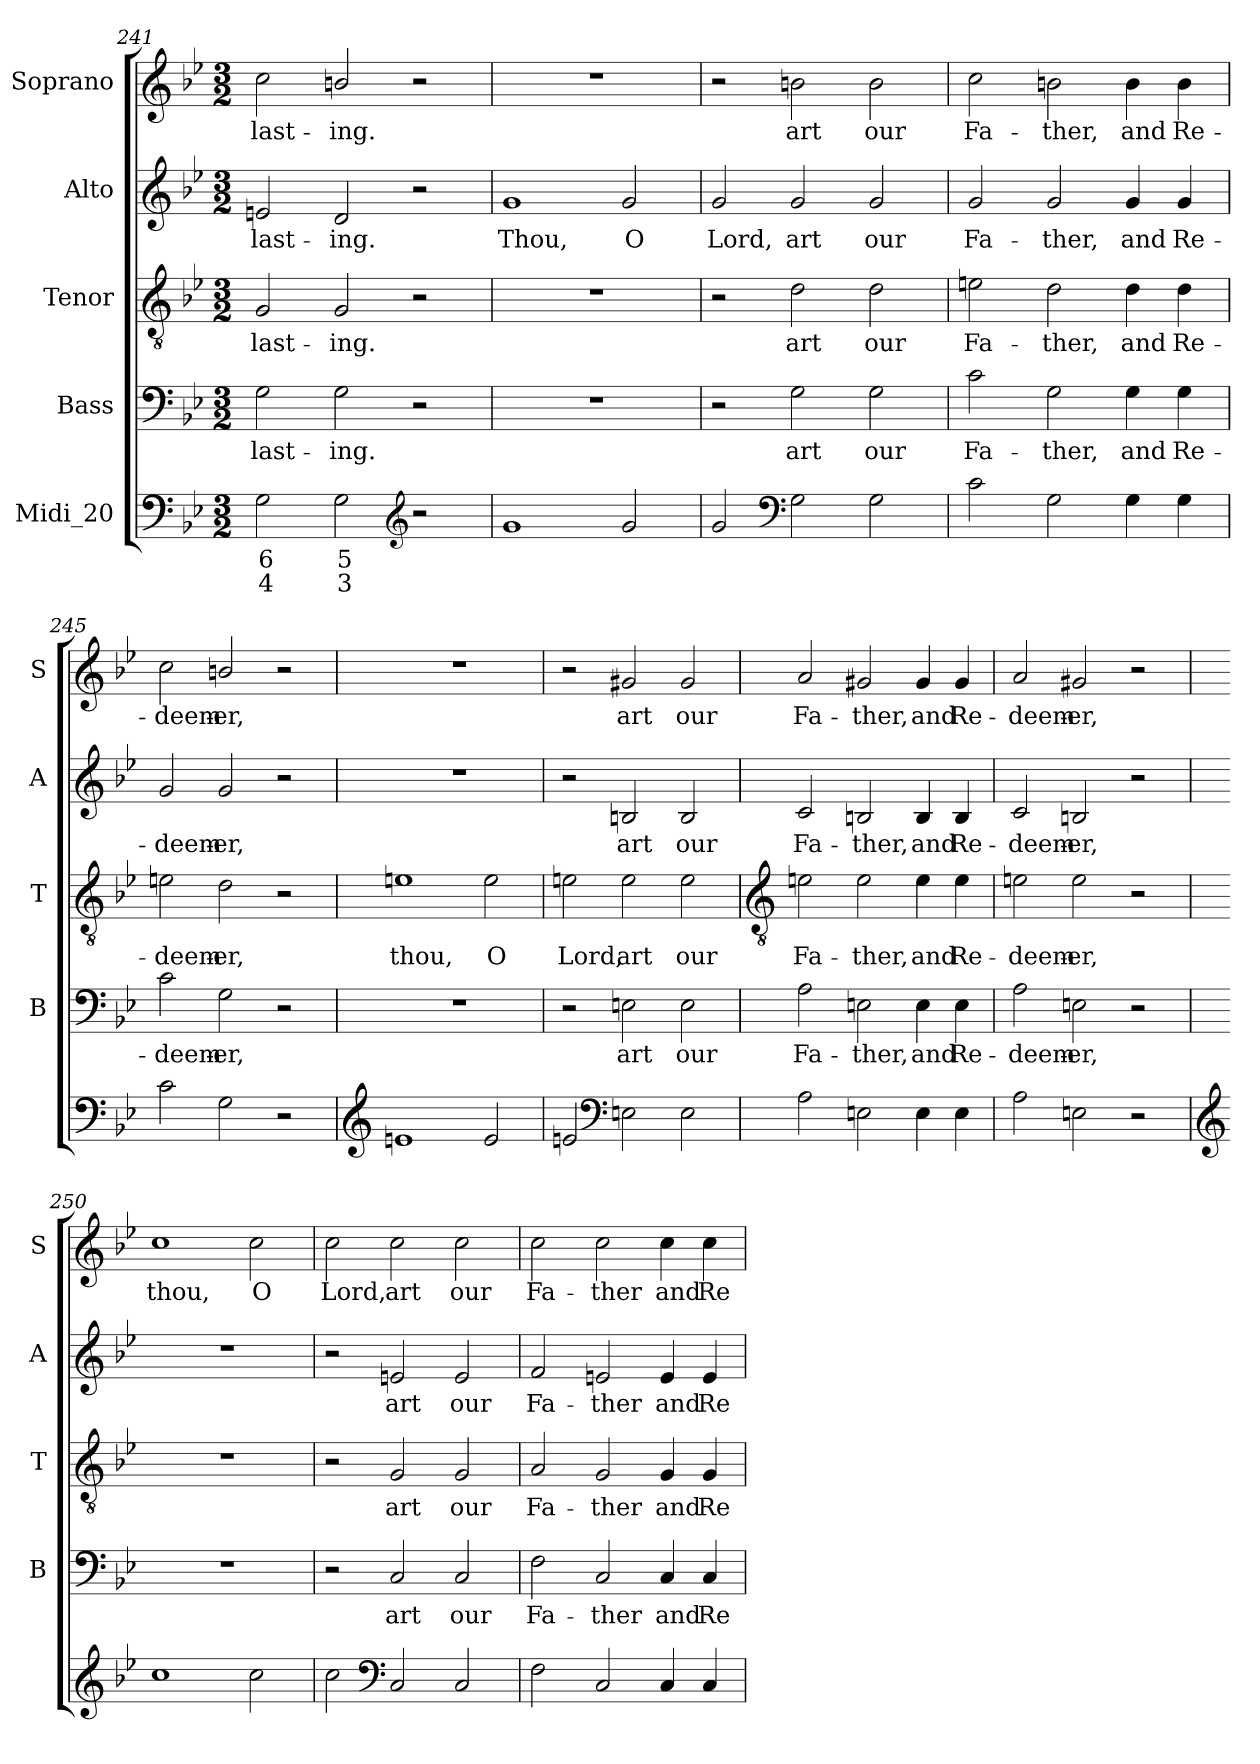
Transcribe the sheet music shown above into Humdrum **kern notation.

**kern	**text	**text	**kern	**text	**kern	**text	**kern	**text	**kern	**text
*part5	*part5	*part5	*part4	*part4	*part3	*part3	*part2	*part2	*part1	*part1
*staff5	*staff5	*staff5	*staff4	*staff4	*staff3	*staff3	*staff2	*staff2	*staff1	*staff1
*I"Midi_20	*	*	*I"Bass	*	*I"Tenor	*	*I"Alto	*	*I"Soprano	*
*	*	*	*I'B	*	*I'T	*	*I'A	*	*I'S	*
!!LO:LB:g=z
*clefF4	*	*	*clefF4	*	*clefGv2	*	*clefG2	*	*clefG2	*
*k[b-e-]	*	*	*k[b-e-]	*	*k[b-e-]	*	*k[b-e-]	*	*k[b-e-]	*
*B-:	*	*	*B-:	*	*B-:	*	*B-:	*	*B-:	*
*M3/2	*	*	*M3/2	*	*M3/2	*	*M3/2	*	*M3/2	*
=241	=241	=241	=241	=241	=241	=241	=241	=241	=241	=241
!	!LO:LY:b	!LO:LY:b	!	!LO:LY:b	!	!LO:LY:b	!	!LO:LY:b	!	!LO:LY:b
2G	6	4	2G	-last-	2G	-last-	2en	-last-	2cc	-last-
!	!LO:LY:b	!LO:LY:b	!	!LO:LY:b	!	!LO:LY:b	!	!LO:LY:b	!	!LO:LY:b
2G	5	3	2G	-ing.	2G	-ing.	2d	-ing.	2bn/	-ing.
*clefG2	*	*	*	*	*	*	*	*	*	*
2r	.	.	2r	.	2r	.	2r	.	2r	.
=242	=242	=242	=242	=242	=242	=242	=242	=242	=242	=242
!	!	!	!LO:N:vis=1	!	!LO:N:vis=1	!	!	!LO:LY:b	!LO:N:vis=1	!
1g	.	.	1.r	.	1.r	.	1g	Thou,	1.r	.
!	!	!	!	!	!	!	!	!LO:LY:b	!	!
2g	.	.	.	.	.	.	2g	O	.	.
=243	=243	=243	=243	=243	=243	=243	=243	=243	=243	=243
!	!	!	!	!	!	!	!	!LO:LY:b	!	!
2g	.	.	2r	.	2r	.	2g	Lord,	2r	.
*clefF4	*	*	*	*	*	*	*	*	*	*
!	!	!	!	!LO:LY:b	!	!LO:LY:b	!	!LO:LY:b	!	!LO:LY:b
2G	.	.	2G	art	2d	art	2g	art	2bn	art
!	!	!	!	!LO:LY:b	!	!LO:LY:b	!	!LO:LY:b	!	!LO:LY:b
2G	.	.	2G	our	2d	our	2g	our	2b	our
=244	=244	=244	=244	=244	=244	=244	=244	=244	=244	=244
!	!	!	!	!LO:LY:b	!	!LO:LY:b	!	!LO:LY:b	!	!LO:LY:b
2c	.	.	2c	Fa-	2en	Fa-	2g	Fa-	2cc	Fa-
!	!	!	!	!LO:LY:b	!	!LO:LY:b	!	!LO:LY:b	!	!LO:LY:b
2G	.	.	2G	-ther,	2d	-ther,	2g	-ther,	2bn	-ther,
!	!	!	!	!LO:LY:b	!	!LO:LY:b	!	!LO:LY:b	!	!LO:LY:b
4G	.	.	4G	and	4d	and	4g	and	4b	and
!	!	!	!	!LO:LY:b	!	!LO:LY:b	!	!LO:LY:b	!	!LO:LY:b
4G	.	.	4G	Re-	4d	Re-	4g	Re-	4b	Re-
=245	=245	=245	=245	=245	=245	=245	=245	=245	=245	=245
!	!	!	!	!LO:LY:b	!	!LO:LY:b	!	!LO:LY:b	!	!LO:LY:b
2c	.	.	2c	-deem-	2en	-deem-	2g	-deem-	2cc	-deem-
!	!	!	!	!LO:LY:b	!	!LO:LY:b	!	!LO:LY:b	!	!LO:LY:b
2G	.	.	2G	-er,	2d	-er,	2g	-er,	2bn/	-er,
2r	.	.	2r	.	2r	.	2r	.	2r	.
=246	=246	=246	=246	=246	=246	=246	=246	=246	=246	=246
*clefG2	*	*	*	*	*	*	*	*	*	*
!	!	!	!LO:N:vis=1	!	!	!LO:LY:b	!LO:N:vis=1	!	!LO:N:vis=1	!
1en	.	.	1.r	.	1en	thou,	1.r	.	1.r	.
!	!	!	!	!	!	!LO:LY:b	!	!	!	!
2e	.	.	.	.	2e	O	.	.	.	.
=247	=247	=247	=247	=247	=247	=247	=247	=247	=247	=247
!	!	!	!	!	!	!LO:LY:b	!	!	!	!
2en	.	.	2r	.	2en	Lord,	2r	.	2r	.
*clefF4	*	*	*	*	*	*	*	*	*	*
!	!	!	!	!LO:LY:b	!	!LO:LY:b	!	!LO:LY:b	!	!LO:LY:b
2En	.	.	2En	art	2e	art	2Bn	art	2g#X	art
!	!	!	!	!LO:LY:b	!	!LO:LY:b	!	!LO:LY:b	!	!LO:LY:b
2E	.	.	2E	our	2e	our	2B	our	2g#	our
!!LO:LB:g=z
=248	=248	=248	=248	=248	=248	=248	=248	=248	=248	=248
*	*	*	*	*	*clefGv2	*	*	*	*	*
!	!	!	!	!LO:LY:b	!	!LO:LY:b	!	!LO:LY:b	!	!LO:LY:b
2A	.	.	2A	Fa-	2en	Fa-	2c	Fa-	2a	Fa-
!	!	!	!	!LO:LY:b	!	!LO:LY:b	!	!LO:LY:b	!	!LO:LY:b
2En	.	.	2En	-ther,	2e	-ther,	2Bn	-ther,	2g#X	-ther,
!	!	!	!	!LO:LY:b	!	!LO:LY:b	!	!LO:LY:b	!	!LO:LY:b
4E	.	.	4E	and	4e	and	4B	and	4g#	and
!	!	!	!	!LO:LY:b	!	!LO:LY:b	!	!LO:LY:b	!	!LO:LY:b
4E	.	.	4E	Re-	4e	Re-	4B	Re-	4g#	Re-
=249	=249	=249	=249	=249	=249	=249	=249	=249	=249	=249
!	!	!	!	!LO:LY:b	!	!LO:LY:b	!	!LO:LY:b	!	!LO:LY:b
2A	.	.	2A	-deem-	2en	-deem-	2c	-deem-	2a	-deem-
!	!	!	!	!LO:LY:b	!	!LO:LY:b	!	!LO:LY:b	!	!LO:LY:b
2En	.	.	2En	-er,	2e	-er,	2Bn	-er,	2g#X	-er,
2r	.	.	2r	.	2r	.	2r	.	2r	.
=250	=250	=250	=250	=250	=250	=250	=250	=250	=250	=250
*clefG2	*	*	*	*	*	*	*	*	*	*
!	!	!	!LO:N:vis=1	!	!LO:N:vis=1	!	!LO:N:vis=1	!	!	!LO:LY:b
1cc	.	.	1.r	.	1.r	.	1.r	.	1cc	thou,
!	!	!	!	!	!	!	!	!	!	!LO:LY:b
2cc	.	.	.	.	.	.	.	.	2cc	O
=251	=251	=251	=251	=251	=251	=251	=251	=251	=251	=251
!	!	!	!	!	!	!	!	!	!	!LO:LY:b
2cc	.	.	2r	.	2r	.	2r	.	2cc	Lord,
*clefF4	*	*	*	*	*	*	*	*	*	*
!	!	!	!	!LO:LY:b	!	!LO:LY:b	!	!LO:LY:b	!	!LO:LY:b
2C	.	.	2C	art	2G	art	2en	art	2cc	art
!	!	!	!	!LO:LY:b	!	!LO:LY:b	!	!LO:LY:b	!	!LO:LY:b
2C	.	.	2C	our	2G	our	2e	our	2cc	our
=252	=252	=252	=252	=252	=252	=252	=252	=252	=252	=252
!	!	!	!	!LO:LY:b	!	!LO:LY:b	!	!LO:LY:b	!	!LO:LY:b
2F	.	.	2F	Fa-	2A	Fa-	2f	Fa-	2cc	Fa-
!	!	!	!	!LO:LY:b	!	!LO:LY:b	!	!LO:LY:b	!	!LO:LY:b
2C	.	.	2C	-ther	2G	-ther	2en	-ther	2cc	-ther
!	!	!	!	!LO:LY:b	!	!LO:LY:b	!	!LO:LY:b	!	!LO:LY:b
4C	.	.	4C	and	4G	and	4e	and	4cc	and
!	!	!	!	!LO:LY:b	!	!LO:LY:b	!	!LO:LY:b	!	!LO:LY:b
4C	.	.	4C	Re-	4G	Re-	4e	Re-	4cc	Re-
=	=	=	=	=	=	=	=	=	=	=
*-	*-	*-	*-	*-	*-	*-	*-	*-	*-	*-
